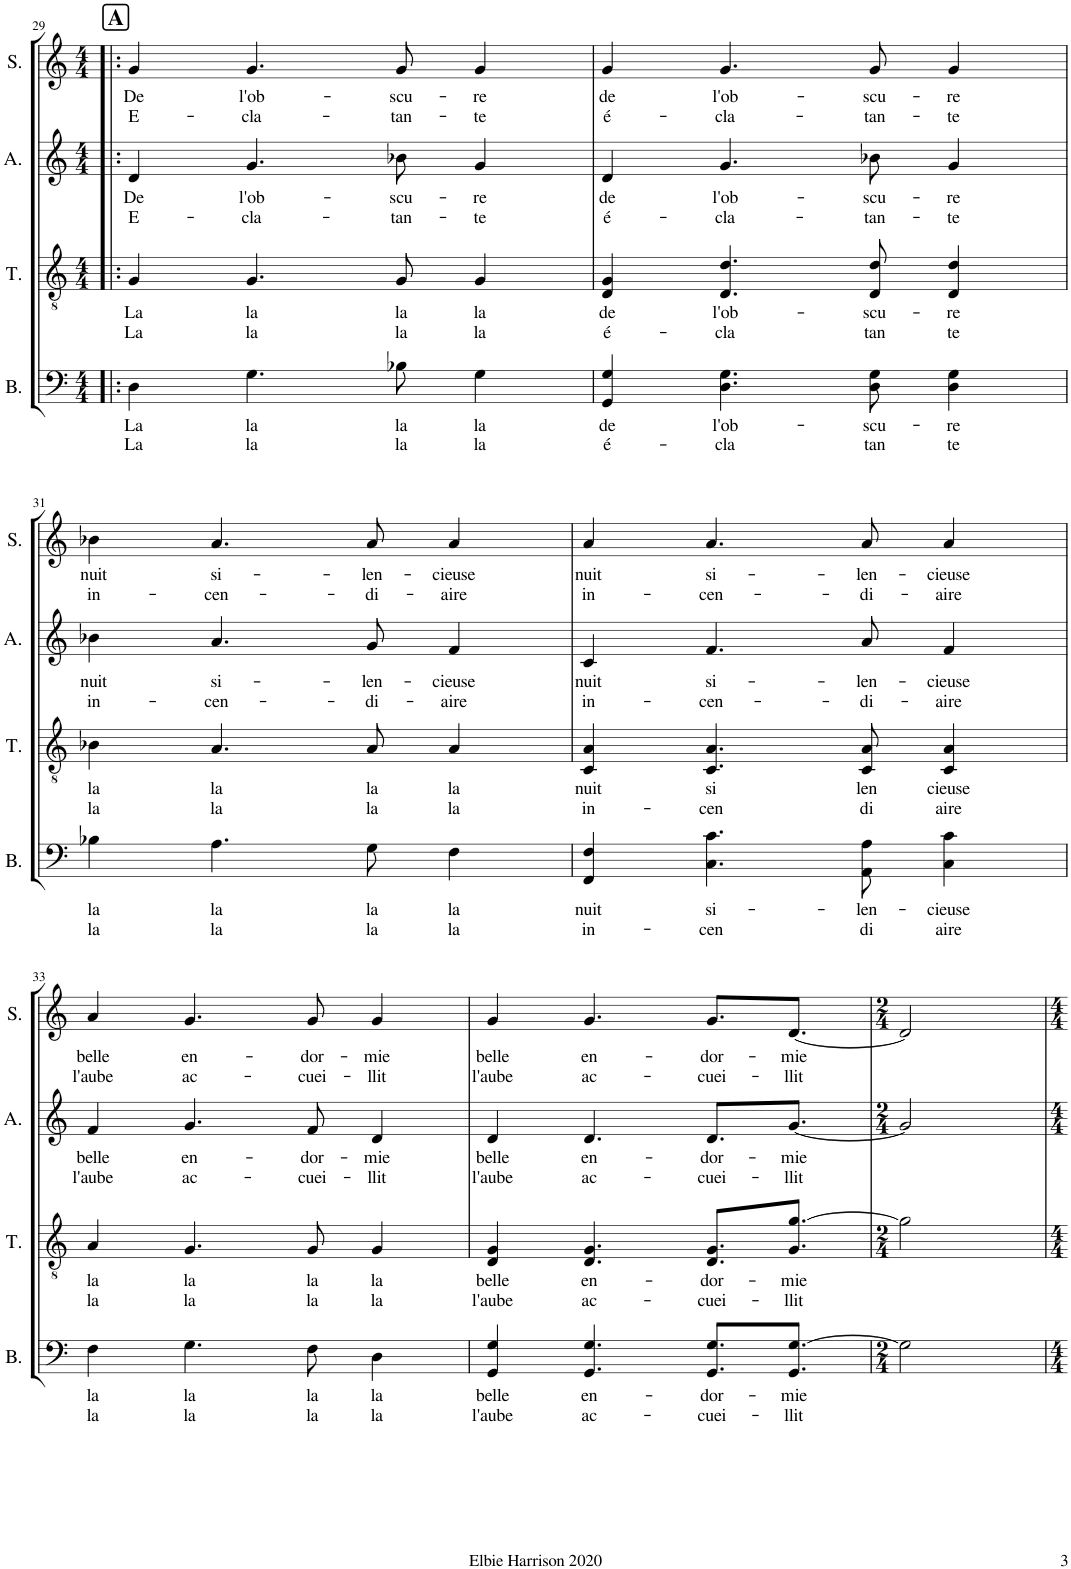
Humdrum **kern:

**kern	**text	**text	**kern	**text	**text	**kern	**text	**text	**kern	**text	**text
*part4	*part4	*part4	*part3	*part3	*part3	*part2	*part2	*part2	*part1	*part1	*part1
*staff4	*staff4	*staff4	*staff3	*staff3	*staff3	*staff2	*staff2	*staff2	*staff1	*staff1	*staff1
*I"Bass	*	*	*I"Tenor	*	*	*I"Alto	*	*	*I"Soprano	*	*
*I'B.	*	*	*I'T.	*	*	*I'A.	*	*	*I'S.	*	*
!!LO:PB:g=z
*clefF4	*	*	*clefGv2	*	*	*clefG2	*	*	*clefG2	*	*
*k[]	*	*	*k[]	*	*	*k[]	*	*	*k[]	*	*
*M4/4	*	*	*M4/4	*	*	*M4/4	*	*	*M4/4	*	*
!!LO:REH:place=s1:a:B:cj:fs=14:t=A
=29!|:	=29!|:	=29!|:	=29!|:	=29!|:	=29!|:	=29!|:	=29!|:	=29!|:	=29!|:	=29!|:	=29!|:
!	!LO:LY:b	!LO:LY:b	!	!LO:LY:b	!LO:LY:b	!	!LO:LY:b	!LO:LY:b	!	!LO:LY:b	!LO:LY:b
4D\	La	La	4G/	La	La	4d/	De	E-	4g/	De	E-
!	!LO:LY:b	!LO:LY:b	!	!LO:LY:b	!LO:LY:b	!	!LO:LY:b	!LO:LY:b	!	!LO:LY:b	!LO:LY:b
4.G\	la	la	4.G/	la	la	4.g/	l'ob-	-cla-	4.g/	l'ob-	-cla-
!	!LO:LY:b	!LO:LY:b	!	!LO:LY:b	!LO:LY:b	!	!LO:LY:b	!LO:LY:b	!	!LO:LY:b	!LO:LY:b
8B-X\	la	la	8G/	la	la	8b-X\	-scu-	-tan-	8g/	-scu-	-tan-
!	!LO:LY:b	!LO:LY:b	!	!LO:LY:b	!LO:LY:b	!	!LO:LY:b	!LO:LY:b	!	!LO:LY:b	!LO:LY:b
4G\	la	la	4G/	la	la	4g/	-re	-te	4g/	-re	-te
=30	=30	=30	=30	=30	=30	=30	=30	=30	=30	=30	=30
!	!LO:LY:b	!LO:LY:b	!	!LO:LY:b	!LO:LY:b	!	!LO:LY:b	!LO:LY:b	!	!LO:LY:b	!LO:LY:b
4GG/ 4G/	de	é-	4D/ 4G/	de	é-	4d/	de	é-	4g/	de	é-
!	!LO:LY:b	!LO:LY:b	!	!LO:LY:b	!LO:LY:b	!	!LO:LY:b	!LO:LY:b	!	!LO:LY:b	!LO:LY:b
4.D\ 4.G\	l'ob-	-cla	4.D/ 4.d/	l'ob-	-cla	4.g/	l'ob-	-cla-	4.g/	l'ob-	-cla-
!	!LO:LY:b	!LO:LY:b	!	!LO:LY:b	!LO:LY:b	!	!LO:LY:b	!LO:LY:b	!	!LO:LY:b	!LO:LY:b
8D\ 8G\	-scu-	tan	8D/ 8d/	-scu-	tan	8b-X\	-scu-	-tan-	8g/	-scu-	-tan-
!	!LO:LY:b	!LO:LY:b	!	!LO:LY:b	!LO:LY:b	!	!LO:LY:b	!LO:LY:b	!	!LO:LY:b	!LO:LY:b
4D\ 4G\	-re	te	4D/ 4d/	-re	te	4g/	-re	-te	4g/	-re	-te
!!LO:LB:g=z
=31	=31	=31	=31	=31	=31	=31	=31	=31	=31	=31	=31
!	!LO:LY:b	!LO:LY:b	!	!LO:LY:b	!LO:LY:b	!	!LO:LY:b	!LO:LY:b	!	!LO:LY:b	!LO:LY:b
4B-X\	la	la	4B-X\	la	la	4b-X\	nuit	in-	4b-X\	nuit	in-
!	!LO:LY:b	!LO:LY:b	!	!LO:LY:b	!LO:LY:b	!	!LO:LY:b	!LO:LY:b	!	!LO:LY:b	!LO:LY:b
4.A\	la	la	4.A/	la	la	4.a/	si-	-cen-	4.a/	si-	-cen-
!	!LO:LY:b	!LO:LY:b	!	!LO:LY:b	!LO:LY:b	!	!LO:LY:b	!LO:LY:b	!	!LO:LY:b	!LO:LY:b
8G\	la	la	8A/	la	la	8g/	-len-	-di-	8a/	-len-	-di-
!	!LO:LY:b	!LO:LY:b	!	!LO:LY:b	!LO:LY:b	!	!LO:LY:b	!LO:LY:b	!	!LO:LY:b	!LO:LY:b
4F\	la	la	4A/	la	la	4f/	-cieuse	-aire	4a/	-cieuse	-aire
=32	=32	=32	=32	=32	=32	=32	=32	=32	=32	=32	=32
!	!LO:LY:b	!LO:LY:b	!	!LO:LY:b	!LO:LY:b	!	!LO:LY:b	!LO:LY:b	!	!LO:LY:b	!LO:LY:b
4FF/ 4F/	nuit	in-	4C/ 4A/	nuit	in-	4c/	nuit	in-	4a/	nuit	in-
!	!LO:LY:b	!LO:LY:b	!	!LO:LY:b	!LO:LY:b	!	!LO:LY:b	!LO:LY:b	!	!LO:LY:b	!LO:LY:b
4.C\ 4.c\	si-	-cen	4.C/ 4.A/	si	-cen	4.f/	si-	-cen-	4.a/	si-	-cen-
!	!LO:LY:b	!LO:LY:b	!	!LO:LY:b	!LO:LY:b	!	!LO:LY:b	!LO:LY:b	!	!LO:LY:b	!LO:LY:b
8AA\ 8A\	-len-	di	8C/ 8A/	len	di	8a/	-len-	-di-	8a/	-len-	-di-
!	!LO:LY:b	!LO:LY:b	!	!LO:LY:b	!LO:LY:b	!	!LO:LY:b	!LO:LY:b	!	!LO:LY:b	!LO:LY:b
4C\ 4c\	-cieuse	aire	4C/ 4A/	cieuse	aire	4f/	-cieuse	-aire	4a/	-cieuse	-aire
!!LO:LB:g=z
=33	=33	=33	=33	=33	=33	=33	=33	=33	=33	=33	=33
!	!LO:LY:b	!LO:LY:b	!	!LO:LY:b	!LO:LY:b	!	!LO:LY:b	!LO:LY:b	!	!LO:LY:b	!LO:LY:b
4F\	la	la	4A/	la	la	4f/	belle	l'aube	4a/	belle	l'aube
!	!LO:LY:b	!LO:LY:b	!	!LO:LY:b	!LO:LY:b	!	!LO:LY:b	!LO:LY:b	!	!LO:LY:b	!LO:LY:b
4.G\	la	la	4.G/	la	la	4.g/	en-	ac-	4.g/	en-	ac-
!	!LO:LY:b	!LO:LY:b	!	!LO:LY:b	!LO:LY:b	!	!LO:LY:b	!LO:LY:b	!	!LO:LY:b	!LO:LY:b
8F\	la	la	8G/	la	la	8f/	-dor-	-cuei-	8g/	-dor-	-cuei-
!	!LO:LY:b	!LO:LY:b	!	!LO:LY:b	!LO:LY:b	!	!LO:LY:b	!LO:LY:b	!	!LO:LY:b	!LO:LY:b
4D\	la	la	4G/	la	la	4d/	-mie	-llit	4g/	-mie	-llit
=34	=34	=34	=34	=34	=34	=34	=34	=34	=34	=34	=34
!	!LO:LY:b	!LO:LY:b	!	!LO:LY:b	!LO:LY:b	!	!LO:LY:b	!LO:LY:b	!	!LO:LY:b	!LO:LY:b
4GG/ 4G/	belle	l'aube	4D/ 4G/	belle	l'aube	4d/	belle	l'aube	4g/	belle	l'aube
!	!LO:LY:b	!LO:LY:b	!	!LO:LY:b	!LO:LY:b	!	!LO:LY:b	!LO:LY:b	!	!LO:LY:b	!LO:LY:b
4.GG/ 4.G/	en-	ac-	4.D/ 4.G/	en-	ac-	4.d/	en-	ac-	4.g/	en-	ac-
!	!LO:LY:b	!LO:LY:b	!	!LO:LY:b	!LO:LY:b	!	!LO:LY:b	!LO:LY:b	!	!LO:LY:b	!LO:LY:b
8.GG/ 8.G/L	-dor-	-cuei-	8.D/ 8.G/L	-dor-	-cuei-	8.d/L	-dor-	-cuei-	8.g/L	-dor-	-cuei-
!	!LO:LY:b	!LO:LY:b	!	!LO:LY:b	!LO:LY:b	!	!LO:LY:b	!LO:LY:b	!	!LO:LY:b	!LO:LY:b
8.GG/ [8.G/J	-mie	-llit	8.G/ [8.g/J	-mie	-llit	[8.g/J	-mie	-llit	[8.d/J	-mie	-llit
=35	=35	=35	=35	=35	=35	=35	=35	=35	=35	=35	=35
*M2/4	*	*	*M2/4	*	*	*M2/4	*	*	*M2/4	*	*
2G\]	.	.	2g\]	.	.	2g/]	.	.	2d/]	.	.
=	=	=	=	=	=	=	=	=	=	=	=
*-	*-	*-	*-	*-	*-	*-	*-	*-	*-	*-	*-
